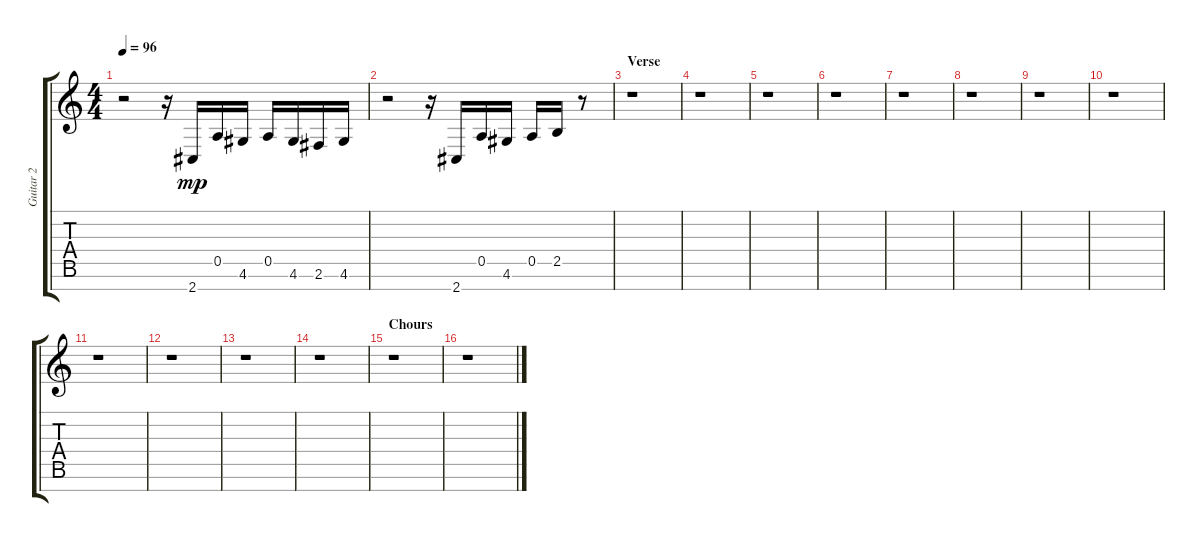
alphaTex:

\track ("Guitar 2" "Guitar 2") {instrument distortionguitar}
\staff {score tabs}
\tuning (E4 B3 G3 D3 A2 E2 B1) {hide}
\ts (4 4)
\tempo 96
\clef g2
\ks c
r.2{dy mp} r.16 2.7.16 0.5.16 4.6.16 0.5.16 4.6.16 2.6.16 4.6.16 |
r.2 r.16 2.7.16 0.5.16 4.6.16 0.5.16 2.5.16 r.8 |
\section ("" "Verse")
r.1 |
r.1 |
r.1 |
r.1 |
r.1 |
r.1 |
r.1 |
r.1 |
r.1 |
r.1 |
r.1 |
r.1 |
\section ("" "Chours")
r.1 |
r.1
